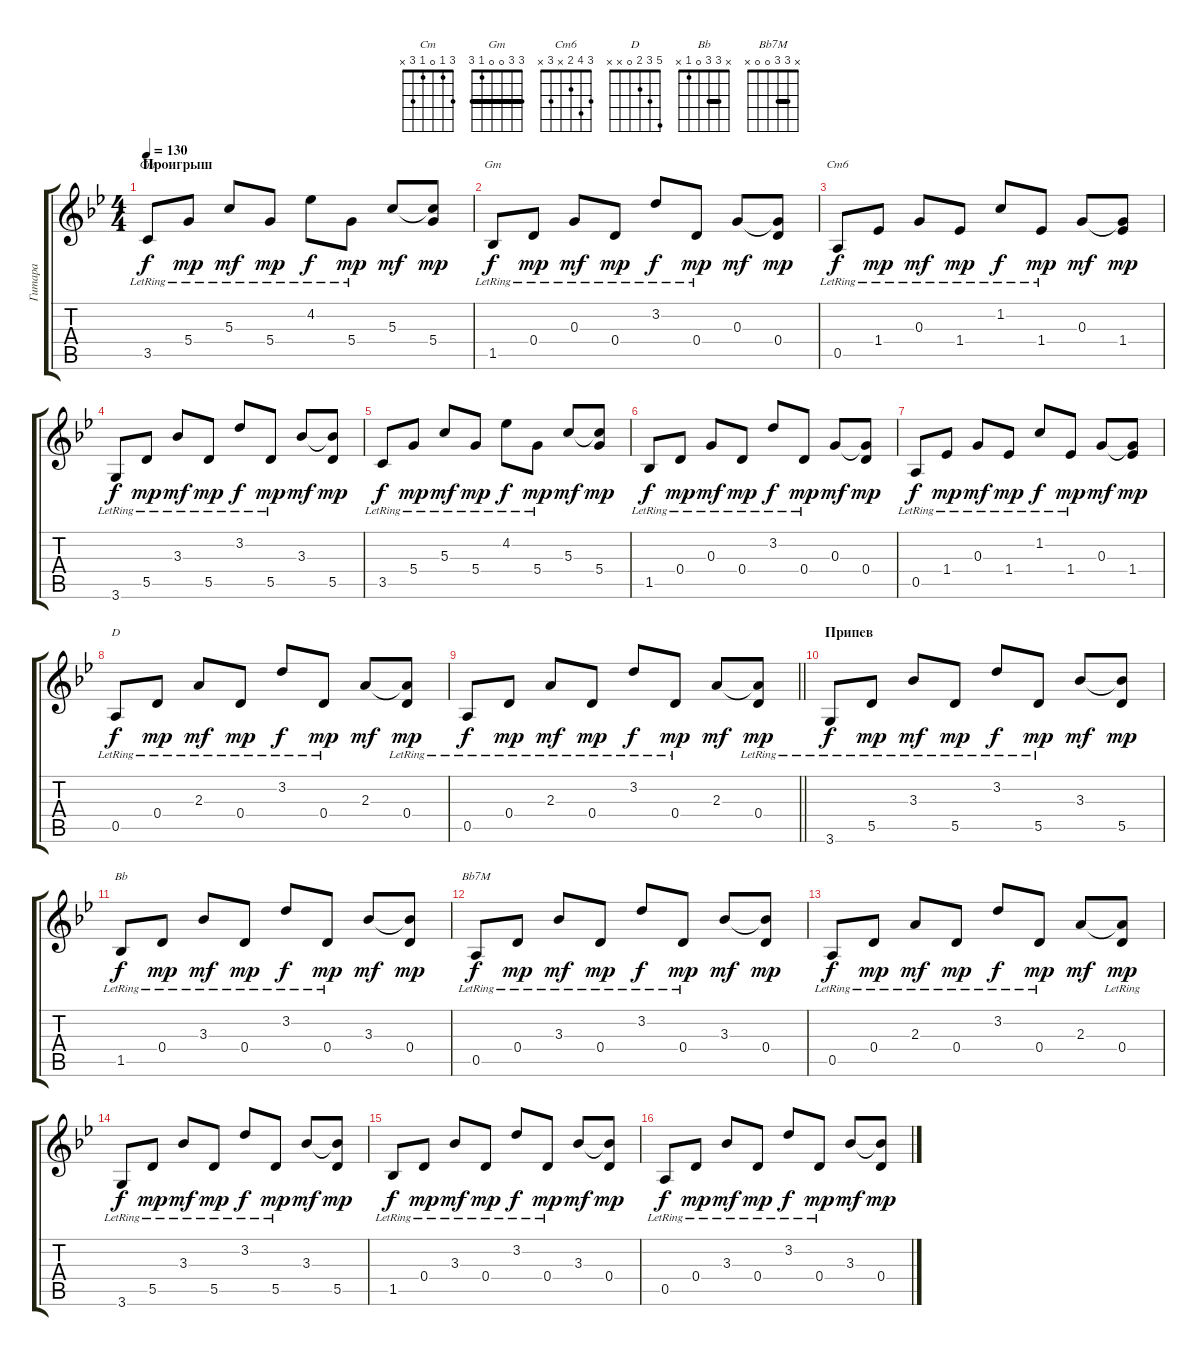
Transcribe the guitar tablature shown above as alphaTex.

\track ("Гитара" "Гитара") {instrument acousticguitarnylon}
\staff {score tabs}
\tuning (E4 B3 G3 D3 A2 E2) {hide}
\chord ("Cm" 3 1 0 1 3 x)
\chord ("Gm" 3 3 0 0 1 3) {barre 3}
\chord ("Cm6" 3 4 2 x 3 x)
\chord ("D" 5 3 2 0 x x)
\chord ("Bb" x 3 3 0 1 x) {barre 3}
\chord ("Bb7M" x 3 3 0 0 x) {barre 3}
\ts (4 4)
\section ("" "Проигрыш")
\tempo 130
\clef g2
\ks gminor
3.5{lr}.8{ch "Cm" dy f} 5.4{lr}.8{dy mp} 5.3{lr}.8{dy mf} 5.4{lr}.8{dy mp} 4.2{lr}.8{dy f} 5.4{lr}.8{dy mp} 5.3.8{dy mf} (5.3{t} 5.4).8{dy mp} |
1.5{lr}.8{ch "Gm" dy f} 0.4{lr}.8{dy mp} 0.3{lr}.8{dy mf} 0.4{lr}.8{dy mp} 3.2{lr}.8{dy f} 0.4{lr}.8{dy mp} 0.3.8{dy mf} (0.3{t} 0.4).8{dy mp} |
0.5{lr}.8{ch "Cm6" dy f} 1.4{lr}.8{dy mp} 0.3{lr}.8{dy mf} 1.4{lr}.8{dy mp} 1.2{lr}.8{dy f} 1.4{lr}.8{dy mp} 0.3.8{dy mf} (0.3{t} 1.4).8{dy mp} |
3.6{lr}.8{dy f} 5.5{lr}.8{dy mp} 3.3{lr}.8{dy mf} 5.5{lr}.8{dy mp} 3.2{lr}.8{dy f} 5.5{lr}.8{dy mp} 3.3.8{dy mf} (3.3{t} 5.5).8{dy mp} |
3.5{lr}.8{dy f} 5.4{lr}.8{dy mp} 5.3{lr}.8{dy mf} 5.4{lr}.8{dy mp} 4.2{lr}.8{dy f} 5.4{lr}.8{dy mp} 5.3.8{dy mf} (5.3{t} 5.4).8{dy mp} |
1.5{lr}.8{dy f} 0.4{lr}.8{dy mp} 0.3{lr}.8{dy mf} 0.4{lr}.8{dy mp} 3.2{lr}.8{dy f} 0.4{lr}.8{dy mp} 0.3.8{dy mf} (0.3{t} 0.4).8{dy mp} |
0.5{lr}.8{dy f} 1.4{lr}.8{dy mp} 0.3{lr}.8{dy mf} 1.4{lr}.8{dy mp} 1.2{lr}.8{dy f} 1.4{lr}.8{dy mp} 0.3.8{dy mf} (0.3{t} 1.4).8{dy mp} |
0.5{lr}.8{ch "D" dy f} 0.4{lr}.8{dy mp} 2.3{lr}.8{dy mf} 0.4{lr}.8{dy mp} 3.2{lr}.8{dy f} 0.4{lr}.8{dy mp} 2.3.8{dy mf} (2.3{t} 0.4{lr}).8{dy mp} |
\barLineRight lightlight
0.5{lr}.8{dy f} 0.4{lr}.8{dy mp} 2.3{lr}.8{dy mf} 0.4{lr}.8{dy mp} 3.2{lr}.8{dy f} 0.4{lr}.8{dy mp} 2.3.8{dy mf} (2.3{t} 0.4{lr}).8{dy mp} |
\section ("" "Припев")
3.6{lr}.8{dy f} 5.5{lr}.8{dy mp} 3.3{lr}.8{dy mf} 5.5{lr}.8{dy mp} 3.2{lr}.8{dy f} 5.5{lr}.8{dy mp} 3.3.8{dy mf} (3.3{t} 5.5).8{dy mp} |
1.5{lr}.8{ch "Bb" dy f} 0.4{lr}.8{dy mp} 3.3{lr}.8{dy mf} 0.4{lr}.8{dy mp} 3.2{lr}.8{dy f} 0.4{lr}.8{dy mp} 3.3.8{dy mf} (3.3{t} 0.4).8{dy mp} |
0.5{lr}.8{ch "Bb7M" dy f} 0.4{lr}.8{dy mp} 3.3{lr}.8{dy mf} 0.4{lr}.8{dy mp} 3.2{lr}.8{dy f} 0.4{lr}.8{dy mp} 3.3.8{dy mf} (3.3{t} 0.4).8{dy mp} |
0.5{lr}.8{dy f} 0.4{lr}.8{dy mp} 2.3{lr}.8{dy mf} 0.4{lr}.8{dy mp} 3.2{lr}.8{dy f} 0.4{lr}.8{dy mp} 2.3.8{dy mf} (2.3{t} 0.4{lr}).8{dy mp} |
3.6{lr}.8{dy f} 5.5{lr}.8{dy mp} 3.3{lr}.8{dy mf} 5.5{lr}.8{dy mp} 3.2{lr}.8{dy f} 5.5{lr}.8{dy mp} 3.3.8{dy mf} (3.3{t} 5.5).8{dy mp} |
1.5{lr}.8{dy f} 0.4{lr}.8{dy mp} 3.3{lr}.8{dy mf} 0.4{lr}.8{dy mp} 3.2{lr}.8{dy f} 0.4{lr}.8{dy mp} 3.3.8{dy mf} (3.3{t} 0.4).8{dy mp} |
0.5{lr}.8{dy f} 0.4{lr}.8{dy mp} 3.3{lr}.8{dy mf} 0.4{lr}.8{dy mp} 3.2{lr}.8{dy f} 0.4{lr}.8{dy mp} 3.3.8{dy mf} (3.3{t} 0.4).8{dy mp}
